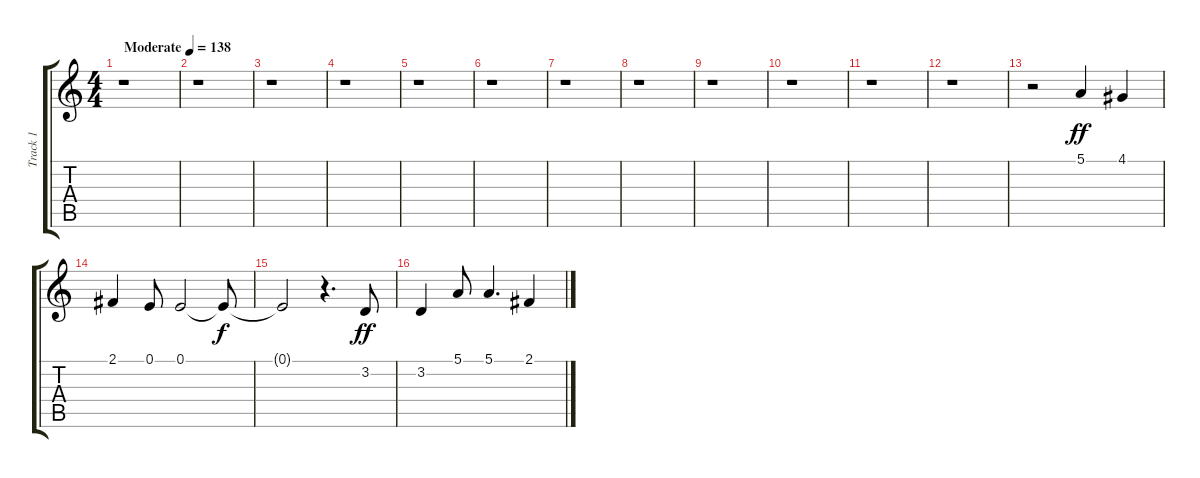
\track ("Track 1" "Track 1") {instrument clarinet}
\staff {score tabs}
\tuning (E4 B3 G3 D3 A2 E2) {hide}
\ts (4 4)
\tempo (138 "Moderate")
\clef g2
\ks c
r.1{dy ff instrument clarinet} |
r.1 |
r.1 |
r.1 |
r.1 |
r.1 |
r.1 |
r.1 |
r.1 |
r.1 |
r.1 |
r.1 |
r.2 5.1.4 4.1.4 |
2.1.4 0.1.8 0.1.2 0.1{t}.8{dy f} |
0.1{t}.2 r.4{d} 3.2.8{dy ff} |
3.2.4 5.1.8 5.1.4{d} 2.1.4
